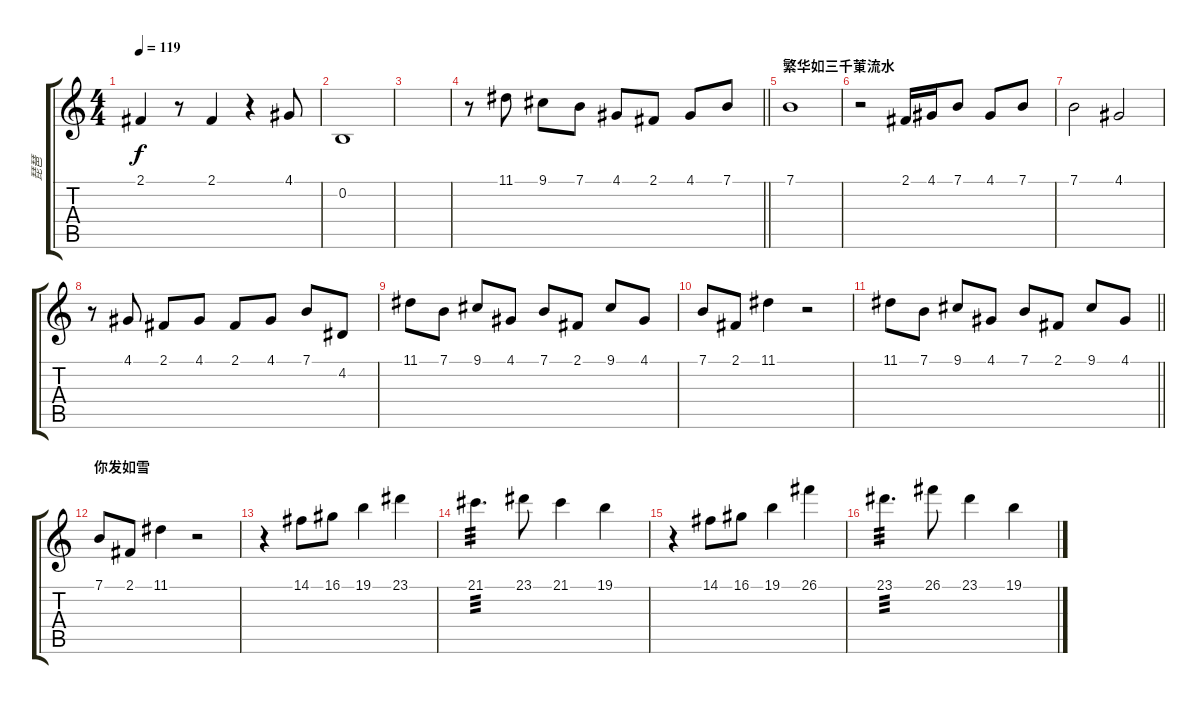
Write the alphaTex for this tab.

\track ("琵琶" "琵琶") {instrument koto}
\staff {score tabs}
\tuning (E4 B3 G3 D3 A2 E2) {hide}
\ts (4 4)
\tempo 119
\clef g2
\ks c
2.1.4{dy f} r.8 2.1.4 r.4 4.1.8 |
0.2.1 |
|
\barLineRight lightlight
r.8 11.1.8 9.1.8 7.1.8 4.1.8 2.1.8 4.1.8 7.1.8 |
\section ("" "繁华如三千菄流水")
7.1.1 |
r.2 2.1.16 4.1.16 7.1.8 4.1.8 7.1.8 |
7.1.2 4.1.2 |
r.8 4.1.8 2.1.8 4.1.8 2.1.8 4.1.8 7.1.8 4.2.8 |
11.1.8 7.1.8 9.1.8 4.1.8 7.1.8 2.1.8 9.1.8 4.1.8 |
7.1.8 2.1.8 11.1.4 r.2 |
\barLineRight lightlight
11.1.8 7.1.8 9.1.8 4.1.8 7.1.8 2.1.8 9.1.8 4.1.8 |
\section ("" "你发如雪")
7.1.8 2.1.8 11.1.4 r.2 |
r.4 14.1.8 16.1.8 19.1.4 23.1.4 |
21.1.4{d tp 3} 23.1.8 21.1.4 19.1.4 |
r.4 14.1.8 16.1.8 19.1.4 26.1.4 |
23.1.4{d tp 3} 26.1.8 23.1.4 19.1.4
